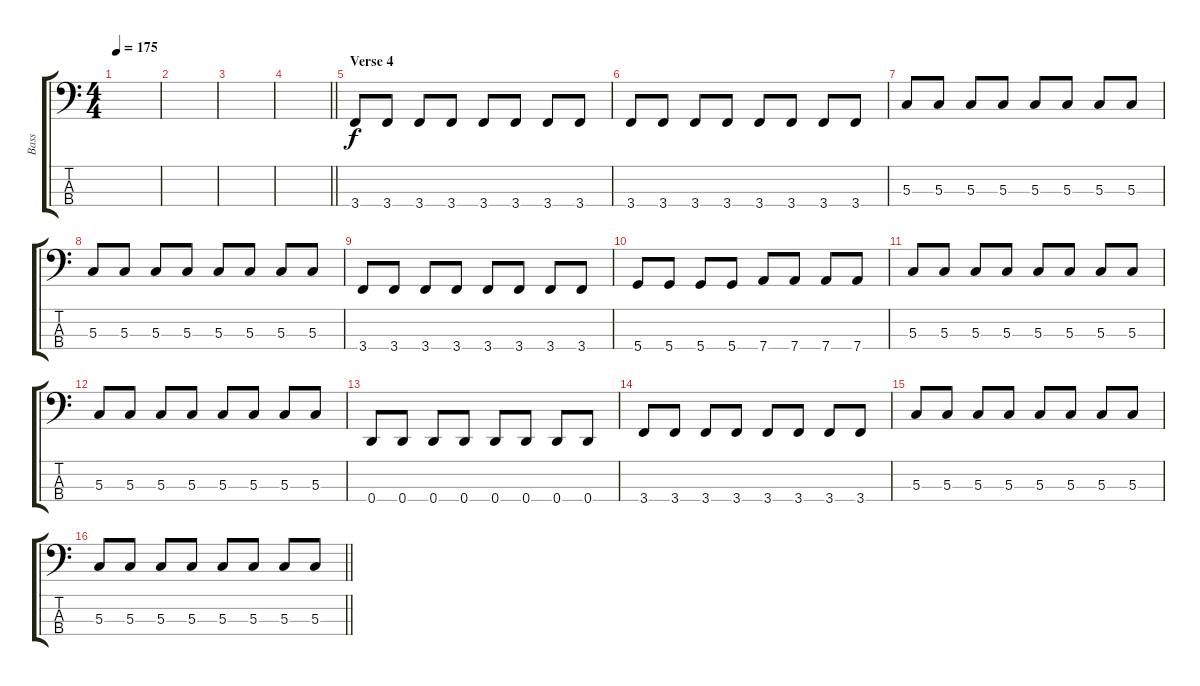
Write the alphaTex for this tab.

\track ("Bass" "Bass") {instrument electricbasspick}
\staff {score tabs}
\tuning (F2 C2 G1 D1) {hide}
\ts (4 4)
\tempo 175
\clef f4
\ks c
|
|
|
\barLineRight lightlight
|
\section ("" "Verse 4")
3.4.8 3.4.8 3.4.8 3.4.8 3.4.8 3.4.8 3.4.8 3.4.8 |
3.4.8 3.4.8 3.4.8 3.4.8 3.4.8 3.4.8 3.4.8 3.4.8 |
5.3.8 5.3.8 5.3.8 5.3.8 5.3.8 5.3.8 5.3.8 5.3.8 |
5.3.8 5.3.8 5.3.8 5.3.8 5.3.8 5.3.8 5.3.8 5.3.8 |
3.4.8 3.4.8 3.4.8 3.4.8 3.4.8 3.4.8 3.4.8 3.4.8 |
5.4.8 5.4.8 5.4.8 5.4.8 7.4.8 7.4.8 7.4.8 7.4.8 |
5.3.8 5.3.8 5.3.8 5.3.8 5.3.8 5.3.8 5.3.8 5.3.8 |
5.3.8 5.3.8 5.3.8 5.3.8 5.3.8 5.3.8 5.3.8 5.3.8 |
0.4.8 0.4.8 0.4.8 0.4.8 0.4.8 0.4.8 0.4.8 0.4.8 |
3.4.8 3.4.8 3.4.8 3.4.8 3.4.8 3.4.8 3.4.8 3.4.8 |
5.3.8 5.3.8 5.3.8 5.3.8 5.3.8 5.3.8 5.3.8 5.3.8 |
\barLineRight lightlight
5.3.8 5.3.8 5.3.8 5.3.8 5.3.8 5.3.8 5.3.8 5.3.8
